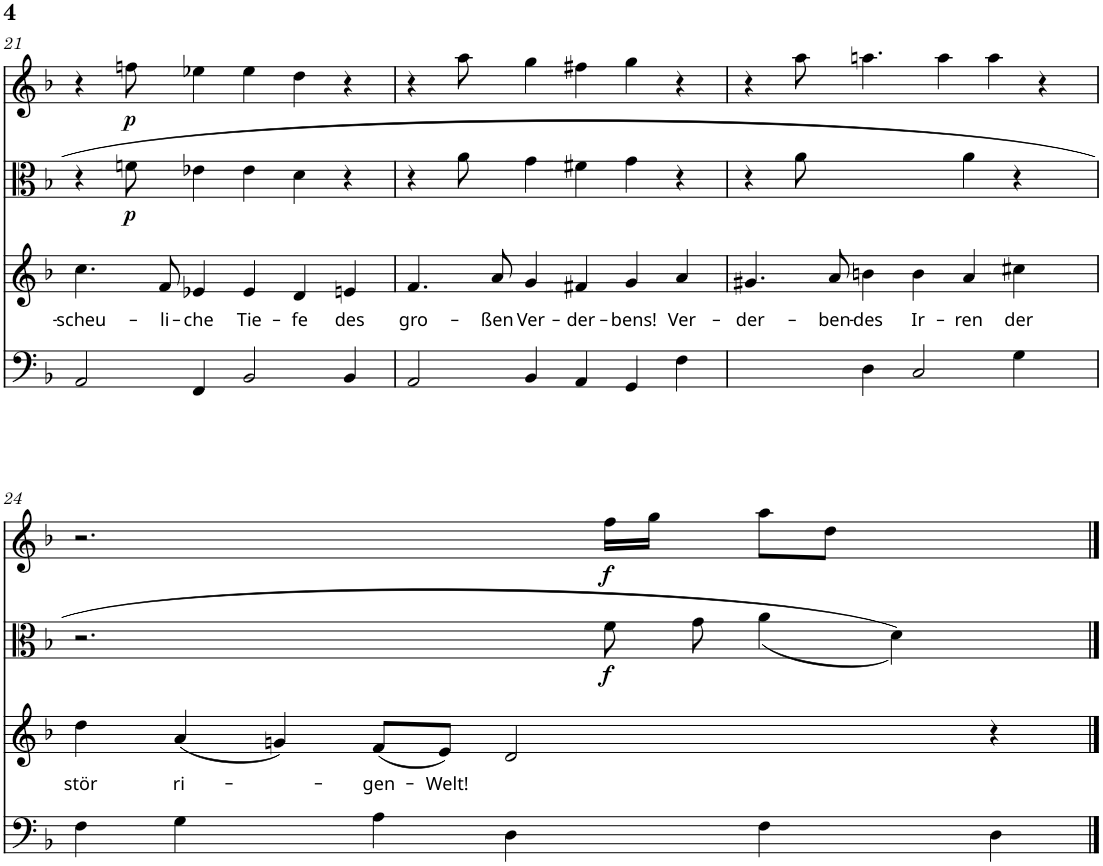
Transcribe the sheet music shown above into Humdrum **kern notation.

**kern	**kern	**text	**kern	**dynam	**kern	**dynam
*part4	*part3	*part3	*part2	*part2	*part1	*part1
*staff4	*staff3	*staff3	*staff2	*staff2	*staff1	*staff1
*I"Continuo	*I"Voice	*	*I"Violetta or Bassoon	*	*I"Flute	*
*	*I'V	*	*I'V	*	*	*
!!LO:PB:g=z
*clefF4	*clefG2	*	*clefC3	*	*clefG2	*
*k[b-]	*k[b-]	*	*k[b-]	*	*k[b-]	*
*M6/4	*M6/4	*	*M6/4	*	*M6/4	*
=21	=21	=21	=21	=21	=21	=21
!	!	!LO:LY:b	!	!	!	!
2AA/	4.cc\	-scheu-	4r	.	4r	.
!	!	!	!	!LO:DY:b	!	!LO:DY:b
.	.	.	8fn\	p	8ffn\	p
!	!	!LO:LY:b	!	!	!	!
.	8f/	-li-	8ryy	.	8ryy	.
!	!	!LO:LY:b	!	!	!	!
4FF/	4e-X/	-che	4e-X\	.	4ee-X\	.
!	!	!LO:LY:b	!	!	!	!
2BB-/	4e-/	Tie-	4e-\	.	4ee-\	.
!	!	!LO:LY:b	!	!	!	!
.	4d/	-fe	4d\	.	4dd\	.
!	!	!LO:LY:b	!	!	!	!
4BB-/	4en/	des	4r	.	4r	.
=22	=22	=22	=22	=22	=22	=22
!	!	!LO:LY:b	!	!	!	!
2AA/	4.f/	gro-	4r	.	4r	.
.	.	.	8a\	.	8aa\	.
!	!	!LO:LY:b	!	!	!	!
.	8a/	-ßen	8ryy	.	8ryy	.
!	!	!LO:LY:b	!	!	!	!
4BB-/	4g/	Ver-	4g\	.	4gg\	.
!	!	!LO:LY:b	!	!	!	!
4AA/	4f#X/	-der-	4f#X\	.	4ff#X\	.
!	!	!LO:LY:b	!	!	!	!
4GG/	4g/	-bens!	4g\	.	4gg\	.
!	!	!LO:LY:b	!	!	!	!
4F\	4a/	Ver-	4r	.	4r	.
=23	=23	=23	=23	=23	=23	=23
!	!	!LO:LY:b	!	!	!	!
2ryy	4.g#X/	-der-	4r	.	4r	.
.	.	.	8a\	.	8aa\	.
!	!	!LO:LY:b	!	!	!	!
.	8a/	-ben-	2ryy	.	8ryy	.
!	!	!LO:LY:b	!	!	!	!
4D\	4bn\	-des	.	.	4.aan\	.
!	!	!LO:LY:b	!	!	!	!
2C/	4b\	Ir-	.	.	.	.
.	.	.	8ryy	.	4aa\	.
!	!	!LO:LY:b	!	!	!	!
.	4a/	-ren	4a\	.	.	.
.	.	.	.	.	4aa\	.
!	!	!LO:LY:b	!	!	!	!
4G\	4cc#X\	der	4r	.	.	.
.	.	.	.	.	8r	.
8ryy	8ryy	.	8ryy	.	8ryy	.
!!LO:LB:g=z
=24	=24	=24	=24	=24	=24	=24
!	!	!LO:LY:b	!	!	!	!
*	*	*	*	*	*^	*
4F\	4dd\	stör	2.r	.	2.r	1ryy	.
!	!	!LO:LY:b	!	!	!	!	!
4G\	(<4a/	-ri-	.	.	.	.	.
4ryy	4gn/)	.	.	.	.	.	.
!	!	!LO:LY:b	!	!	!	!	!
4A\	(<8f/L	-gen-	2ryy	.	8r	.	.
!	!	!LO:LY:b	!	!	!	!	!
.	8e/J)	-Welt!	.	.	2ryy	.	.
4D\	2d/	.	.	.	.	4ryy	.
!	!	!	!	!LO:DY:b	!	!	!LO:DY:b
4rBByy	.	.	8f\	f	.	1ryy	f
.	.	.	8g\	.	16ff\LL	.	.
.	.	.	.	.	16gg\JJ	.	.
4F\	2ryy	.	(<4a\	.	8ryy	.	.
.	.	.	.	.	8aa\L	.	.
4rfffyy	.	.	4d\)	.	8dd\J	.	.
.	.	.	.	.	2ryy	.	.
4D\	4r	.	4ryy	.	.	.	.
8ryy	8ryy	.	8ryy	.	.	8ryy	.
*	*	*	*	*	*v	*v	*
==	==	==	==	==	==	==
*-	*-	*-	*-	*-	*-	*-
